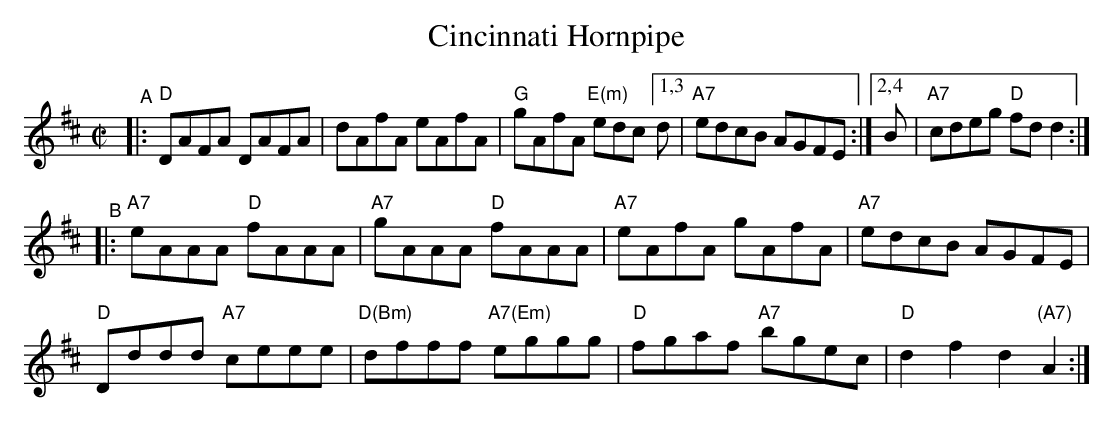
X:1
T: Cincinnati Hornpipe
M: C|
L: 1/8
K: D
"^A"|:\
"D"DAFA DAFA | dAfA eAfA | "G"gAfA "E(m)"edc [1,3 d | "A7"edcB AGFE :|[2,4 B | "A7"cdeg "D"fdd2 :|
"^B"|:\
"A7"eAAA "D"fAAA | "A7"gAAA "D"fAAA | "A7"eAfA gAfA | "A7"edcB AGFE |
"D"Dddd "A7"ceee | "D(Bm)"dfff "A7(Em)"eggg | "D"fgaf "A7"bgec | "D"d2f2 d2"(A7)"A2 :|
